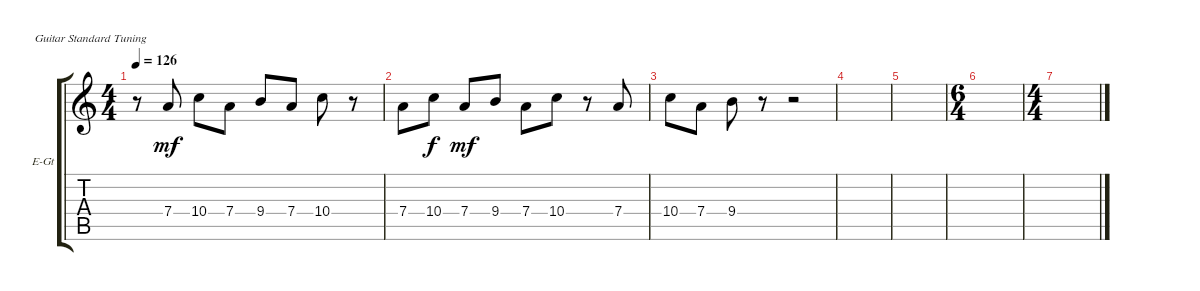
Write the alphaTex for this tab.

\bracketExtendMode groupsimilarinstruments
\firstSystemTrackNameOrientation horizontal
\otherSystemsTrackNameOrientation horizontal
\track ("Electric Guitar" "E-Gt") {instrument electricguitarclean}
\staff {score tabs}
\tuning (E4 B3 G3 D3 A2 E2)
\ts (4 4)
\tempo 126
\clef g2
\ks c
r.8{dy mf} 7.4.8 10.4.8 7.4.8 9.4.8 7.4.8 10.4.8 r.8 |
7.4.8 10.4.8{dy f} 7.4.8{dy mf} 9.4.8 7.4.8 10.4.8 r.8 7.4.8 |
10.4.8 7.4.8 9.4.8 r.8 r.2 |
|
|
\ts (6 4)
|
\ts (4 4)
\beaming (8 2 2 2 2)
